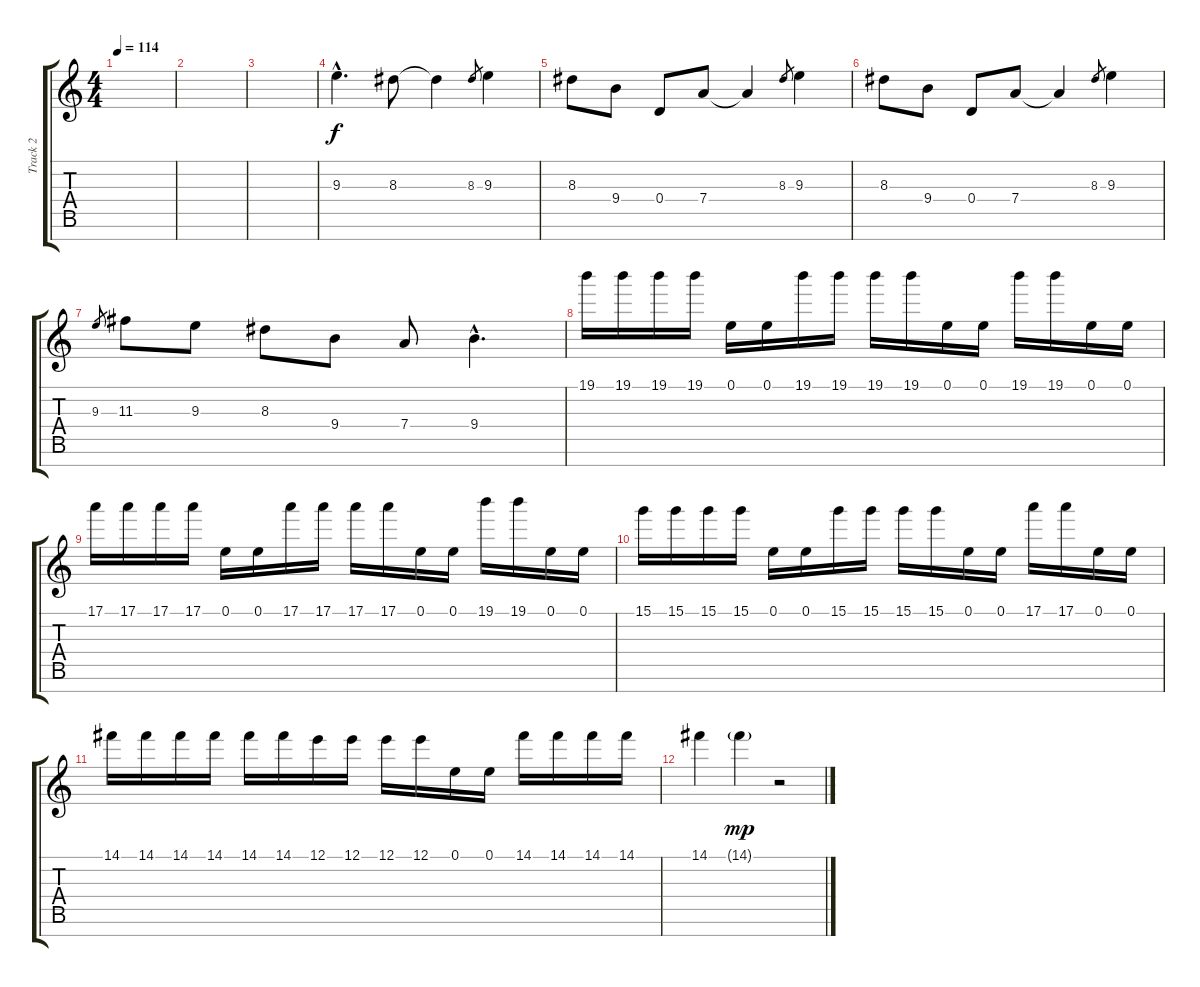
\track ("Track 2" "Track 2") {instrument electricguitarclean}
\staff {score tabs}
\tuning (E4 B3 G3 D3 A2 E2 B1) {hide}
\ts (4 4)
\tempo 114
\clef g2
\ks c
|
|
|
9.3{hac}.4{d} 8.3.8 8.3{t}.4 8.3.8{gr} 9.3.4 |
8.3.8 9.4.8 0.4.8 7.4.8 7.4{t}.4 8.3.8{gr} 9.3.4 |
8.3.8 9.4.8 0.4.8 7.4.8 7.4{t}.4 8.3.8{gr} 9.3.4 |
9.3.8{gr} 11.3.8 9.3.8 8.3.8 9.4.8 7.4.8 9.4{hac}.4{d} |
19.1.16 19.1.16 19.1.16 19.1.16 0.1.16 0.1.16 19.1.16 19.1.16 19.1.16 19.1.16 0.1.16 0.1.16 19.1.16 19.1.16 0.1.16 0.1.16 |
17.1.16 17.1.16 17.1.16 17.1.16 0.1.16 0.1.16 17.1.16 17.1.16 17.1.16 17.1.16 0.1.16 0.1.16 19.1.16 19.1.16 0.1.16 0.1.16 |
15.1.16 15.1.16 15.1.16 15.1.16 0.1.16 0.1.16 15.1.16 15.1.16 15.1.16 15.1.16 0.1.16 0.1.16 17.1.16 17.1.16 0.1.16 0.1.16 |
14.1.16 14.1.16 14.1.16 14.1.16 14.1.16 14.1.16 12.1.16 12.1.16 12.1.16 12.1.16 0.1.16 0.1.16 14.1.16 14.1.16 14.1.16 14.1.16 |
14.1.4 14.1{g}.4{dy mp} r.2
